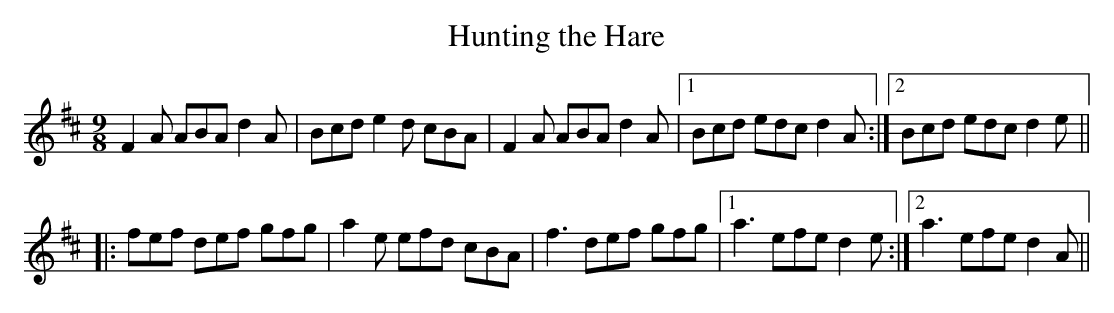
X:1
T:Hunting the Hare
M:9/8
K:D
F2A ABA d2A|Bcd e2d cBA|F2A ABA d2A|1 Bcd edc d2A:|2 Bcd edc d2e||
|:fef def gfg|a2e efd cBA|f3 def gfg|1 a3 efe d2e:|2 a3 efe d2A||
